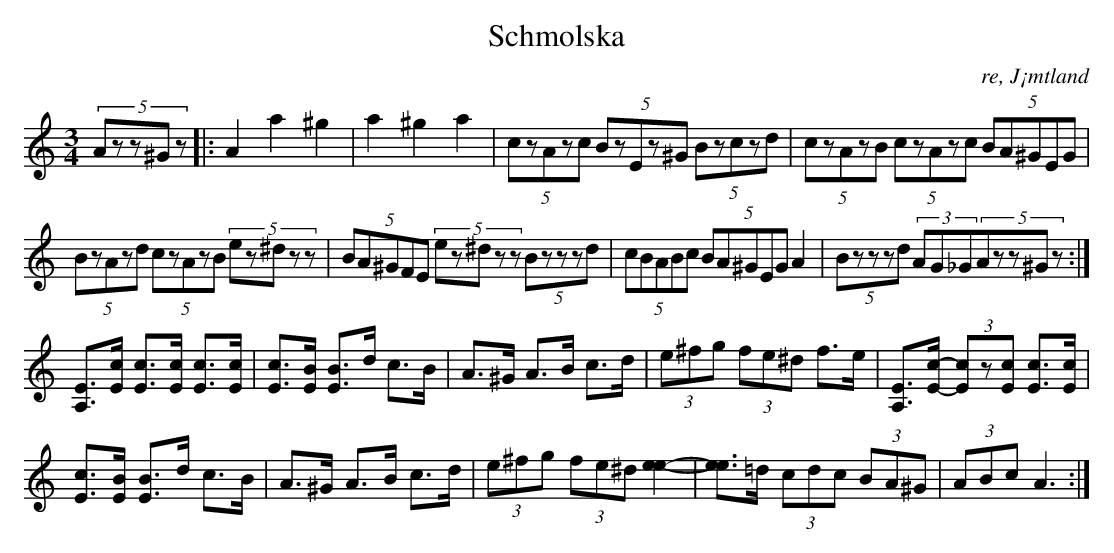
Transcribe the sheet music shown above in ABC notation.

X:1
T:Schmolska
O: re, J¡mtland
M:3/4
L:1/8
K:Am
(5:2Azz^Gz|:A2 a2 ^g2|a2 ^g2 a2|  (5:2czAzc (5:2BzEz^G (5:2Bzczd|  (5:2czAzB (5:2czAzc (5:2BA^GEG|
 (5:2BzAzd (5:2czAzB (5:2ez^dzz|  (5:2BA^GFE (5:2ez^dzz (5:2Bzzzd|  (5:2cBABc (5:2BA^GEG  A2|  (5:2Bzzzd (3:2AG_G(5:2Azz^Gz  :|
[EA,]>[cE] [cE]>[cE] [cE]>[cE] | [cE]>[BE] [BE]>d c>B | A>^G A>B c>d | (3e^fg (3fe^d f>e | [EA,]>[c-E-] (3[cE]z[cE] [cE]>[cE] |
[cE]>[BE] [BE]>d c>B | A>^G A>B c>d | (3e^fg (3fe^d [e2-e2-] | [ee]>=d (3cdc (3BA^G | (3ABc A3 :|]
